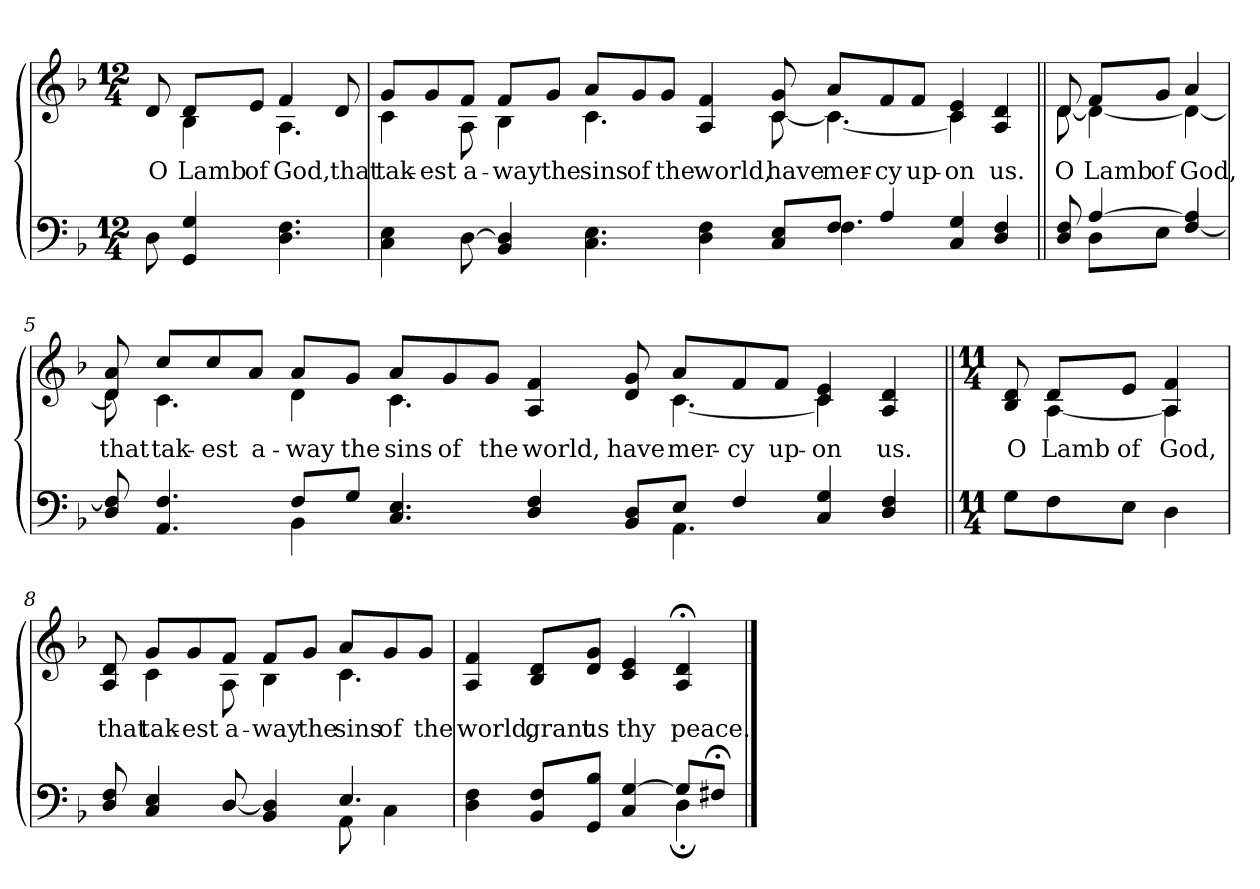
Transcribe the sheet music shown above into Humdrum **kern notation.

**kern	**kern	**text
*part2	*part1	*part1
*staff2	*staff1	*staff1
*clefF4	*clefG2	*
*k[b-]	*k[b-]	*
*M12/4	*M12/4	*
=1	=1	=1
!	!LO:TX:b:i:t=Verse	!
!	!	!LO:LY:b
*	*^	*
8D\	8d/	8ryy	O
!	!	!	!LO:LY:b
4GG/ 4G/	8d/L	4B-\	Lamb
!	!	!	!LO:LY:b
.	8e/J	.	of
!	!	!	!LO:LY:b
4.D\ 4.F\	4f/	4.A\	God,
!	!	!	!LO:LY:b
.	8d/	.	that
=2	=2	=2	=2
!	!	!	!LO:LY:b
4C\ 4E\	8g/L	4c\	tak-
!	!	!	!LO:LY:b
.	8g/	.	-est
!	!	!	!LO:LY:b
[8D\	8f/J	8A\	a-
!	!	!	!LO:LY:b
4BB-/ 4D/]	8f/L	4B-\	-way
!	!	!	!LO:LY:b
.	8g/J	.	the
!	!	!	!LO:LY:b
4.C\ 4.E\	8a/L	4.c\	sins
!	!	!	!LO:LY:b
.	8g/	.	of
!	!	!	!LO:LY:b
.	8g/J	.	the
!	!	!	!LO:LY:b
4D\ 4F\	4A/ 4f/	4ryy	world,
!!LO:LB:g=z	!!
=3-	=3-	=3-	=3-
*^	*	*	*
!	!	!	!	!LO:LY:b
8C/ 8E/L	8ryy	8c/ 8g/	[8c\	have
!	!	!	!	!LO:LY:b
8F/J	4.F\	8a/L	4.c\_	mer-
!	!	!	!	!LO:LY:b
4A/	.	8f/	.	-cy
!	!	!	!	!LO:LY:b
.	.	8f/J	.	up-
!	!	!	!	!LO:LY:b
4C/ 4G/	2ryy	4c/ 4e/	4c\]	-on
!	!	!	!	!LO:LY:b
4D/ 4F/	.	4A/ 4d/	4ryy	us.
!!LO:LB:g=z	!!
=4||	=4||	=4||	=4||	=4||
!	!	!	!	!LO:LY:b
8D/ 8F/	8ryy	8d/	[8d\	O
!	!	!	!	!LO:LY:b
[4A/	8D\L	8f/L	4d\_	Lamb
!	!	!	!	!LO:LY:b
.	8E\J	8g/J	.	of
!	!	!	!	!LO:LY:b
[4F/ 4A/]	4ryy	4a/	4d\_	God,
=5	=5	=5	=5	=5
!	!	!	!	!LO:LY:b
8D/ 8F/]	2ryy	8d/ 8a/	8d\]	that
!	!	!	!	!LO:LY:b
4.AA/ 4.F/	.	8cc/L	4.c\	tak-
!	!	!	!	!LO:LY:b
.	.	8cc/	.	-est
!	!	!	!	!LO:LY:b
.	.	8a/J	.	a-
!	!	!	!	!LO:LY:b
8F/L	4BB-\	8a/L	4d\	-way
!	!	!	!	!LO:LY:b
8G/J	.	8g/J	.	the
!	!	!	!	!LO:LY:b
4.C/ 4.E/	2ryy	8a/L	4.c\	sins
!	!	!	!	!LO:LY:b
.	.	8g/	.	of
!	!	!	!	!LO:LY:b
.	.	8g/J	.	the
!	!	!	!	!LO:LY:b
4D/ 4F/	.	4A/ 4f/	4ryy	world,
.	8ryy	.	.	.
!!LO:LB:g=z	!!
=6-	=6-	=6-	=6-	=6-
!	!	!	!	!LO:LY:b
8BB-/ 8D/L	8ryy	8d/ 8g/	8ryy	have
!	!	!	!	!LO:LY:b
8E/J	4.AA\	8a/L	[4.c\	mer-
!	!	!	!	!LO:LY:b
4F/	.	8f/	.	-cy
!	!	!	!	!LO:LY:b
.	.	8f/J	.	up-
!	!	!	!	!LO:LY:b
4C/ 4G/	2ryy	4c/ 4e/	4c\]	-on
!	!	!	!	!LO:LY:b
4D/ 4F/	.	4A/ 4d/	4ryy	us.
*v	*v	*	*	*
!!LO:LB:g=z	!!
=7||	=7||	=7||	=7||
*M11/4	*M11/4	*	*
!	!	!	!LO:LY:b
8G\L	8B-/ 8d/	8ryy	O
!	!	!	!LO:LY:b
8F\	8d/L	[4A\	Lamb
!	!	!	!LO:LY:b
8E\J	8e/J	.	of
!	!	!	!LO:LY:b
4D\	4A/ 4f/	4A\]	God,
=8	=8	=8	=8
*^	*	*	*
!	!	!	!	!LO:LY:b
8D/ 8F/	2.ryy	8A/ 8d/	8ryy	that
!	!	!	!	!LO:LY:b
4C/ 4E/	.	8g/L	4c\	tak-
!	!	!	!	!LO:LY:b
.	.	8g/	.	-est
!	!	!	!	!LO:LY:b
[8D/	.	8f/J	8A\	a-
!	!	!	!	!LO:LY:b
4BB-/ 4D/]	.	8f/L	4B-\	-way
!	!	!	!	!LO:LY:b
.	.	8g/J	.	the
!	!	!	!	!LO:LY:b
4.E/	8AA\	8a/L	4.c\	sins
!	!	!	!	!LO:LY:b
.	4C\	8g/	.	of
!	!	!	!	!LO:LY:b
.	.	8g/J	.	the
*v	*v	*	*	*
*	*v	*v	*
=9	=9	=9
!	!	!LO:LY:b
4D\ 4F\	4A/ 4f/	world,
!!LO:LB:g=z
=10-	=10-	=10-
*^	*	*
!	!	!	!LO:LY:b
8BB-/ 8F/L	2ryy	8B-/ 8d/L	grant
!	!	!	!LO:LY:b
8GG/ 8B-/J	.	8d/ 8g/J	us
!	!	!	!LO:LY:b
4C/ [4G/	.	4c/ 4e/	thy
!	!	!	!LO:LY:b
8G/L]	4D;\	4A/;< 4d/;<	peace.
8F#X;</J	.	.	.
*v	*v	*	*
==	==	==
*-	*-	*-
